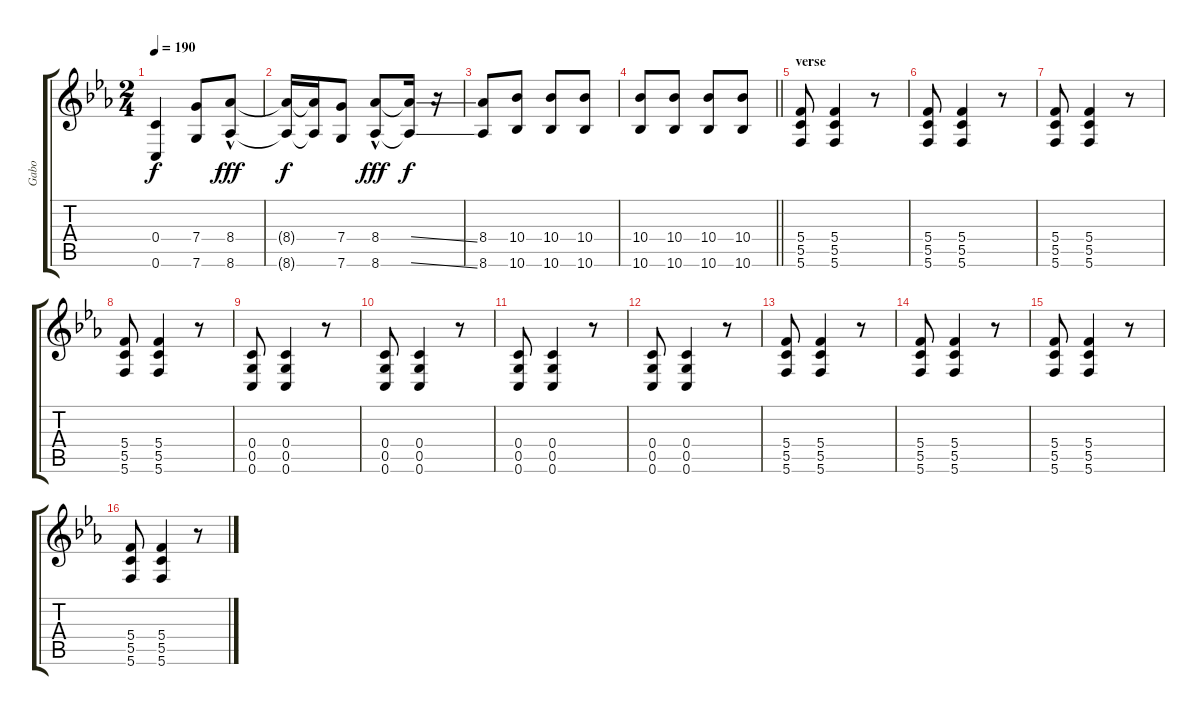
\track ("Gabo" "Gabo") {instrument distortionguitar}
\staff {score tabs}
\tuning (D4 A3 F3 C3 G2 C2) {hide}
\ts (2 4)
\tempo 190
\clef g2
\ks eb
(0.4 0.6).4{dy f} (7.4 7.6).8 (8.4 8.6{hac}).8{dy fff} |
(8.4{t} 8.6{t}).16{dy f} (8.4{t} 8.6{t}).16 (7.4 7.6).8 (8.4 8.6{hac}).8{dy fff} (8.4{ss t} 8.6{ss t}).16{dy f} r.16 |
(8.4 8.6).8 (10.4 10.6).8 (10.4 10.6).8 (10.4 10.6).8 |
\barLineRight lightlight
(10.4 10.6).8 (10.4 10.6).8 (10.4 10.6).8 (10.4 10.6).8 |
\section ("" "verse")
(5.4 5.5 5.6).8 (5.4 5.5 5.6).4 r.8 |
(5.4 5.5 5.6).8 (5.4 5.5 5.6).4 r.8 |
(5.4 5.5 5.6).8 (5.4 5.5 5.6).4 r.8 |
(5.4 5.5 5.6).8 (5.4 5.5 5.6).4 r.8 |
(0.4 0.5 0.6).8 (0.4 0.5 0.6).4 r.8 |
(0.4 0.5 0.6).8 (0.4 0.5 0.6).4 r.8 |
(0.4 0.5 0.6).8 (0.4 0.5 0.6).4 r.8 |
(0.4 0.5 0.6).8 (0.4 0.5 0.6).4 r.8 |
(5.4 5.5 5.6).8 (5.4 5.5 5.6).4 r.8 |
(5.4 5.5 5.6).8 (5.4 5.5 5.6).4 r.8 |
(5.4 5.5 5.6).8 (5.4 5.5 5.6).4 r.8 |
(5.4 5.5 5.6).8 (5.4 5.5 5.6).4 r.8
